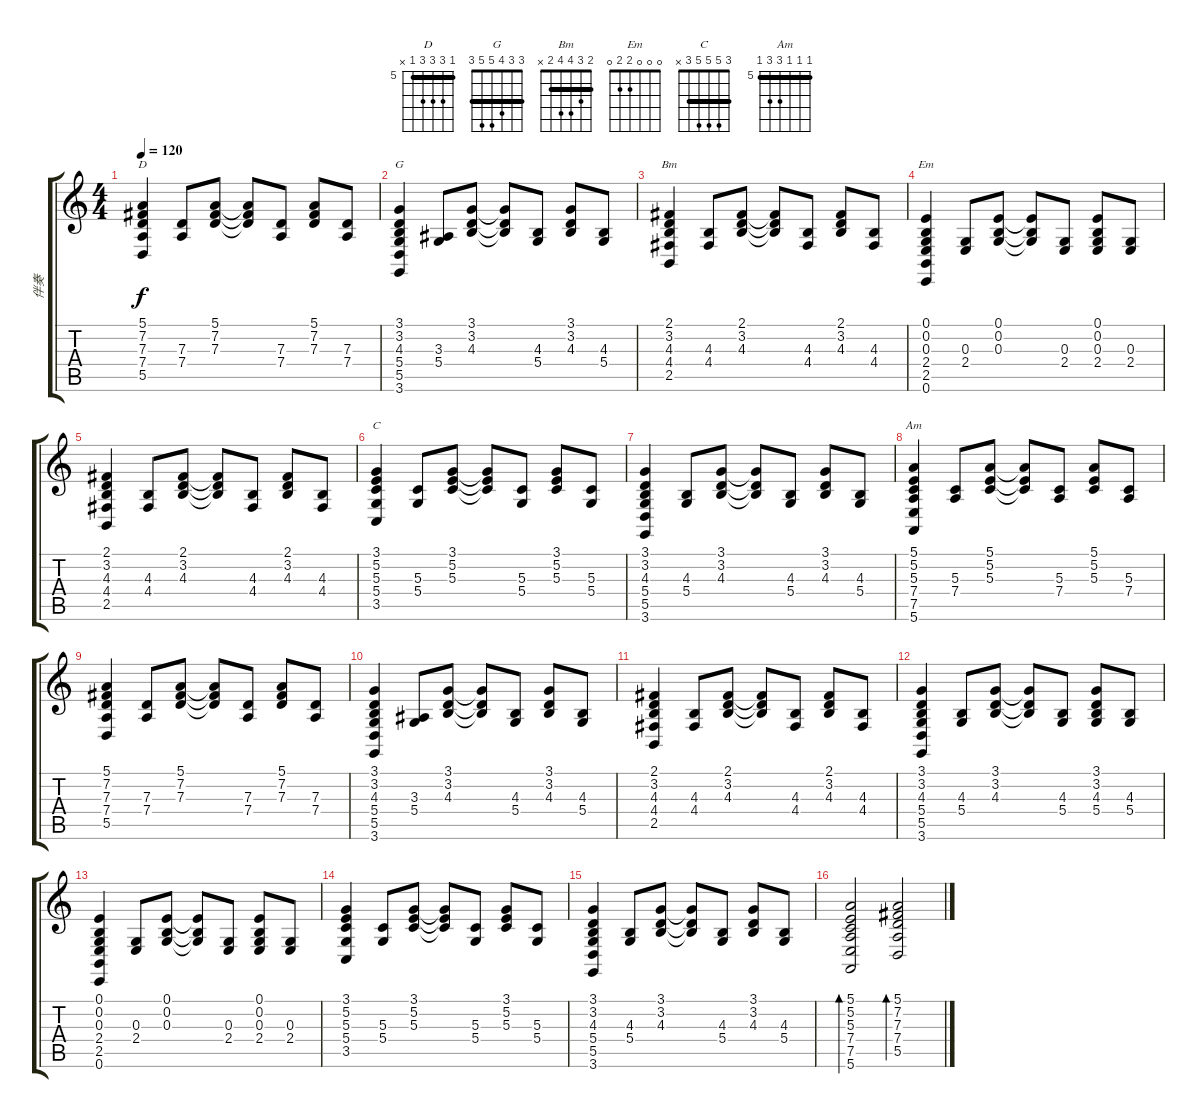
\track ("伴奏" "伴奏") {instrument electricpiano1}
\staff {score tabs}
\tuning (E4 B3 G3 D3 A2 E2) {hide}
\chord ("D" 5 7 7 7 5 x) {firstfret 5 barre 5}
\chord ("G" 3 3 4 5 5 3) {barre 3}
\chord ("Bm" 2 3 4 4 2 x) {barre 2}
\chord ("Em" 0 0 0 2 2 0)
\chord ("C" 3 5 5 5 3 x) {barre 3}
\chord ("Am" 5 5 5 7 7 5) {firstfret 5 barre 5}
\ts (4 4)
\tempo 120
\clef g2
\ks c
(5.1 7.2 7.3 7.4 5.5).4{ch "D" dy f} (7.3 7.4).8 (5.1 7.2 7.3).8 (5.1{t} 7.2{t} 7.3{t}).8 (7.3 7.4).8 (5.1 7.2 7.3).8 (7.3 7.4).8 |
(3.1 3.2 4.3 5.4 5.5 3.6).4{ch "G"} (3.3 5.4).8 (3.1 3.2 4.3).8 (3.1{t} 3.2{t} 4.3{t}).8 (4.3 5.4).8 (3.1 3.2 4.3).8 (4.3 5.4).8 |
(2.1 3.2 4.3 4.4 2.5).4{ch "Bm"} (4.3 4.4).8 (2.1 3.2 4.3).8 (2.1{t} 3.2{t} 4.3{t}).8 (4.3 4.4).8 (2.1 3.2 4.3).8 (4.3 4.4).8 |
(0.1 0.2 0.3 2.4 2.5 0.6).4{ch "Em"} (0.3 2.4).8 (0.1 0.2 0.3).8 (0.1{t} 0.2{t} 0.3{t}).8 (0.3 2.4).8 (0.1 0.2 0.3 2.4).8 (0.3 2.4).8 |
(2.1 3.2 4.3 4.4 2.5).4 (4.3 4.4).8 (2.1 3.2 4.3).8 (2.1{t} 3.2{t} 4.3{t}).8 (4.3 4.4).8 (2.1 3.2 4.3).8 (4.3 4.4).8 |
(3.1 5.2 5.3 5.4 3.5).4{ch "C"} (5.3 5.4).8 (3.1 5.2 5.3).8 (3.1{t} 5.2{t} 5.3{t}).8 (5.3 5.4).8 (3.1 5.2 5.3).8 (5.3 5.4).8 |
(3.1 3.2 4.3 5.4 5.5 3.6).4 (4.3 5.4).8 (3.1 3.2 4.3).8 (3.1{t} 3.2{t} 4.3{t}).8 (4.3 5.4).8 (3.1 3.2 4.3).8 (4.3 5.4).8 |
(5.1 5.2 5.3 7.4 7.5 5.6).4{ch "Am"} (5.3 7.4).8 (5.1 5.2 5.3).8 (5.1{t} 5.2{t} 5.3{t}).8 (5.3 7.4).8 (5.1 5.2 5.3).8 (5.3 7.4).8 |
(5.1 7.2 7.3 7.4 5.5).4 (7.3 7.4).8 (5.1 7.2 7.3).8 (5.1{t} 7.2{t} 7.3{t}).8 (7.3 7.4).8 (5.1 7.2 7.3).8 (7.3 7.4).8 |
(3.1 3.2 4.3 5.4 5.5 3.6).4 (3.3 5.4).8 (3.1 3.2 4.3).8 (3.1{t} 3.2{t} 4.3{t}).8 (4.3 5.4).8 (3.1 3.2 4.3).8 (4.3 5.4).8 |
(2.1 3.2 4.3 4.4 2.5).4 (4.3 4.4).8 (2.1 3.2 4.3).8 (2.1{t} 3.2{t} 4.3{t}).8 (4.3 4.4).8 (2.1 3.2 4.3).8 (4.3 4.4).8 |
(3.1 3.2 4.3 5.4 5.5 3.6).4 (4.3 5.4).8 (3.1 3.2 4.3).8 (3.1{t} 3.2{t} 4.3{t}).8 (4.3 5.4).8 (3.1 3.2 4.3 5.4).8 (4.3 5.4).8 |
(0.1 0.2 0.3 2.4 2.5 0.6).4 (0.3 2.4).8 (0.1 0.2 0.3).8 (0.1{t} 0.2{t} 0.3{t}).8 (0.3 2.4).8 (0.1 0.2 0.3 2.4).8 (0.3 2.4).8 |
(3.1 5.2 5.3 5.4 3.5).4 (5.3 5.4).8 (3.1 5.2 5.3).8 (3.1{t} 5.2{t} 5.3{t}).8 (5.3 5.4).8 (3.1 5.2 5.3).8 (5.3 5.4).8 |
(3.1 3.2 4.3 5.4 5.5 3.6).4 (4.3 5.4).8 (3.1 3.2 4.3).8 (3.1{t} 3.2{t} 4.3{t}).8 (4.3 5.4).8 (3.1 3.2 4.3).8 (4.3 5.4).8 |
(5.1 5.2 5.3 7.4 7.5 5.6).2{bd 240} (5.1 7.2 7.3 7.4 5.5).2{bd 240}
